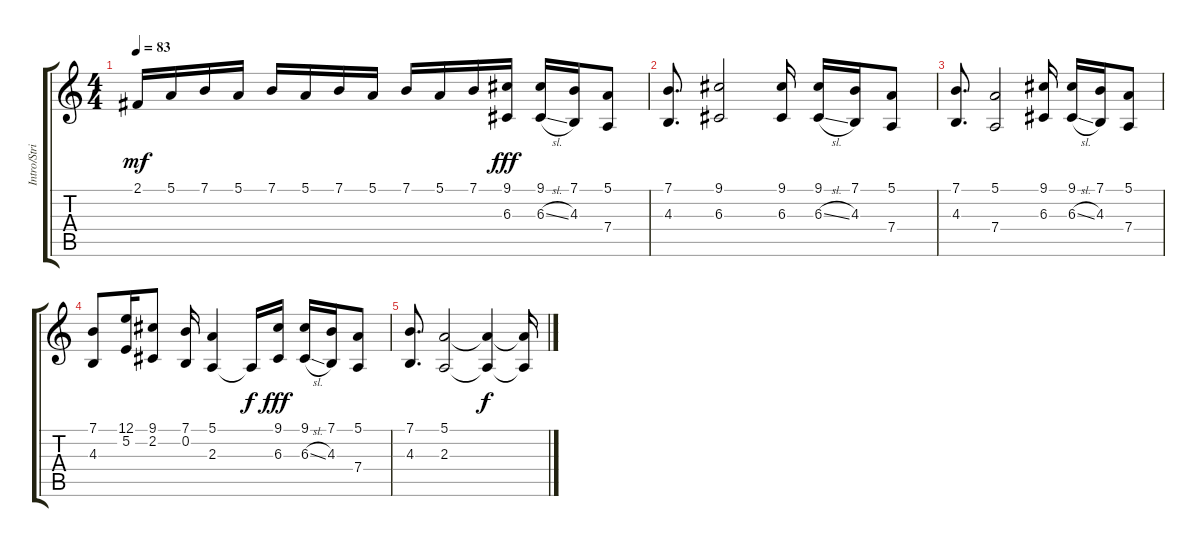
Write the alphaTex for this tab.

\track ("Intro/Strings" "Intro/Stri") {instrument electricpiano1}
\staff {score tabs}
\tuning (E4 B3 G3 D3 A2 E2) {hide}
\ts (4 4)
\tempo 83
\clef g2
\ks c
2.1.16{dy mf} 5.1.16 7.1.16 5.1.16 7.1.16 5.1.16 7.1.16 5.1.16 7.1.16 5.1.16 7.1.16 (9.1 6.3).16{dy fff} (9.1 6.3{sl}).16 (7.1 4.3).16 (5.1 7.4).8 |
(7.1 4.3).8{d} (9.1 6.3).2 (9.1 6.3).16 (9.1 6.3{sl}).16 (7.1 4.3).16 (5.1 7.4).8 |
(7.1 4.3).8{d} (5.1 7.4).2 (9.1 6.3).16 (9.1 6.3{sl}).16 (7.1 4.3).16 (5.1 7.4).8 |
(7.1 4.3).8 (12.1 5.2).16 (9.1 2.2).8 (7.1 0.2).16 (5.1 2.3).4 2.3{t}.16{dy f} (9.1 6.3).16{dy fff} (9.1 6.3{sl}).16 (7.1 4.3).16 (5.1 7.4).8 |
(7.1 4.3).8{d} (5.1 2.3).2 (5.1{t} 2.3{t}).4{dy f} (5.1{t} 2.3{t}).16
